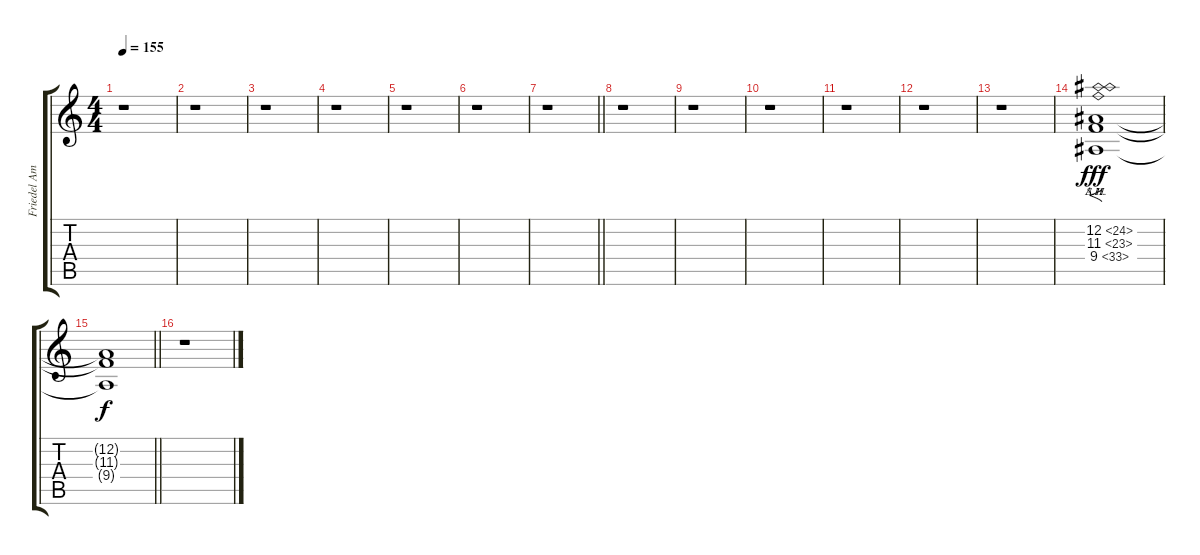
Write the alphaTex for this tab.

\track ("Friedel Amon" "Friedel Am") {instrument synthstrings1}
\staff {score tabs}
\tuning (Eb4 Bb3 Gb3 Db3 Ab2 Eb2) {hide}
\ts (4 4)
\tempo 155
\clef g2
\ks c
r.1{dy mp} |
r.1 |
r.1 |
r.1 |
r.1 |
r.1 |
\barLineRight lightlight
r.1 |
\section ("" "")
r.1 |
r.1 |
r.1 |
r.1 |
r.1 |
r.1 |
(12.2{sh 12} 11.3{sh 12} 9.4{ah 24}).1{f dy fff volume 7} |
\barLineRight lightlight
(12.2{t} 11.3{t} 9.4{t}).1{dy f} |
\section ("" "")
r.1
